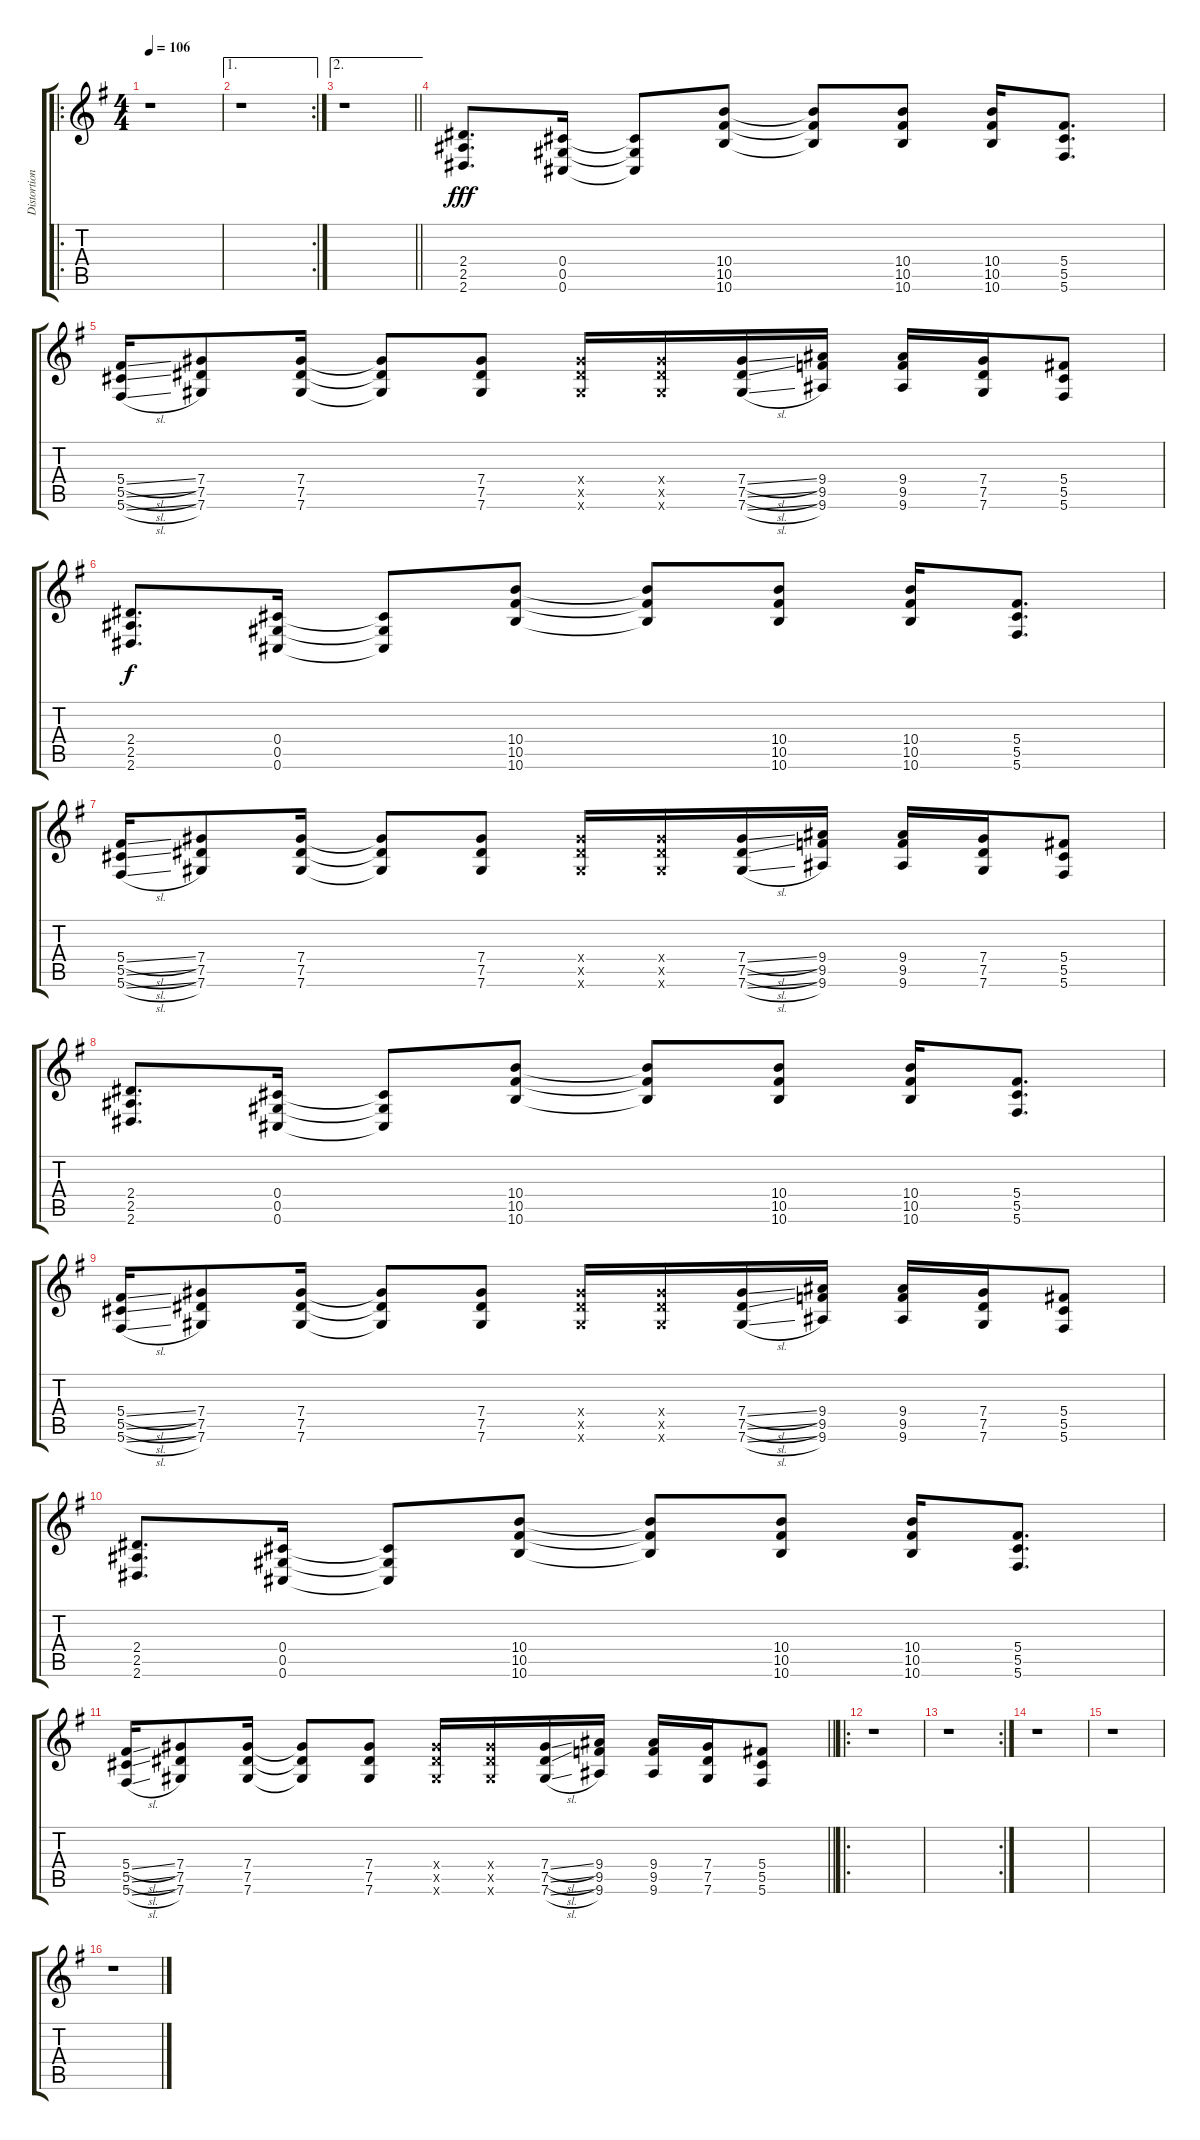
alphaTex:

\track ("Distortion" "Distortion") {instrument distortionguitar}
\staff {score tabs}
\tuning (Eb4 Bb3 Gb3 Db3 Ab2 Db2) {hide}
\ro
\ts (4 4)
\tempo 106
\clef g2
\ks g
r.1{dy fff instrument distortionguitar} |
\ae 1
\rc 2
r.1 |
\ae 2
\barLineRight lightlight
r.1 |
(2.4 2.5 2.6).8{d} (0.4 0.5 0.6).16 (0.4{t} 0.5{t} 0.6{t}).8 (10.4 10.5 10.6).8 (10.4{t} 10.5{t} 10.6{t}).8 (10.4 10.5 10.6).8 (10.4 10.5 10.6).16 (5.4 5.5 5.6).8{d} |
(5.4{sl} 5.5{sl} 5.6{sl}).16 (7.4 7.5 7.6).8 (7.4 7.5 7.6).16 (7.4{t} 7.5{t} 7.6{t}).8 (7.4 7.5 7.6).8 (7.4{x} 7.5{x} 7.6{x}).16 (7.4{x} 7.5{x} 7.6{x}).16 (7.4{sl} 7.5{sl} 7.6{sl}).16 (9.4 9.5 9.6).16 (9.4 9.5 9.6).16 (7.4 7.5 7.6).16 (5.4 5.5 5.6).8 |
(2.4 2.5 2.6).8{d dy f} (0.4 0.5 0.6).16 (0.4{t} 0.5{t} 0.6{t}).8 (10.4 10.5 10.6).8 (10.4{t} 10.5{t} 10.6{t}).8 (10.4 10.5 10.6).8 (10.4 10.5 10.6).16 (5.4 5.5 5.6).8{d} |
(5.4{sl} 5.5{sl} 5.6{sl}).16 (7.4 7.5 7.6).8 (7.4 7.5 7.6).16 (7.4{t} 7.5{t} 7.6{t}).8 (7.4 7.5 7.6).8 (7.4{x} 7.5{x} 7.6{x}).16 (7.4{x} 7.5{x} 7.6{x}).16 (7.4{sl} 7.5{sl} 7.6{sl}).16 (9.4 9.5 9.6).16 (9.4 9.5 9.6).16 (7.4 7.5 7.6).16 (5.4 5.5 5.6).8 |
(2.4 2.5 2.6).8{d} (0.4 0.5 0.6).16 (0.4{t} 0.5{t} 0.6{t}).8 (10.4 10.5 10.6).8 (10.4{t} 10.5{t} 10.6{t}).8 (10.4 10.5 10.6).8 (10.4 10.5 10.6).16 (5.4 5.5 5.6).8{d} |
(5.4{sl} 5.5{sl} 5.6{sl}).16 (7.4 7.5 7.6).8 (7.4 7.5 7.6).16 (7.4{t} 7.5{t} 7.6{t}).8 (7.4 7.5 7.6).8 (7.4{x} 7.5{x} 7.6{x}).16 (7.4{x} 7.5{x} 7.6{x}).16 (7.4{sl} 7.5{sl} 7.6{sl}).16 (9.4 9.5 9.6).16 (9.4 9.5 9.6).16 (7.4 7.5 7.6).16 (5.4 5.5 5.6).8 |
(2.4 2.5 2.6).8{d} (0.4 0.5 0.6).16 (0.4{t} 0.5{t} 0.6{t}).8 (10.4 10.5 10.6).8 (10.4{t} 10.5{t} 10.6{t}).8 (10.4 10.5 10.6).8 (10.4 10.5 10.6).16 (5.4 5.5 5.6).8{d} |
\barLineRight lightlight
(5.4{sl} 5.5{sl} 5.6{sl}).16 (7.4 7.5 7.6).8 (7.4 7.5 7.6).16 (7.4{t} 7.5{t} 7.6{t}).8 (7.4 7.5 7.6).8 (7.4{x} 7.5{x} 7.6{x}).16 (7.4{x} 7.5{x} 7.6{x}).16 (7.4{sl} 7.5{sl} 7.6{sl}).16 (9.4 9.5 9.6).16 (9.4 9.5 9.6).16 (7.4 7.5 7.6).16 (5.4 5.5 5.6).8 |
\ro
r.1 |
\rc 2
r.1 |
r.1 |
r.1 |
r.1
